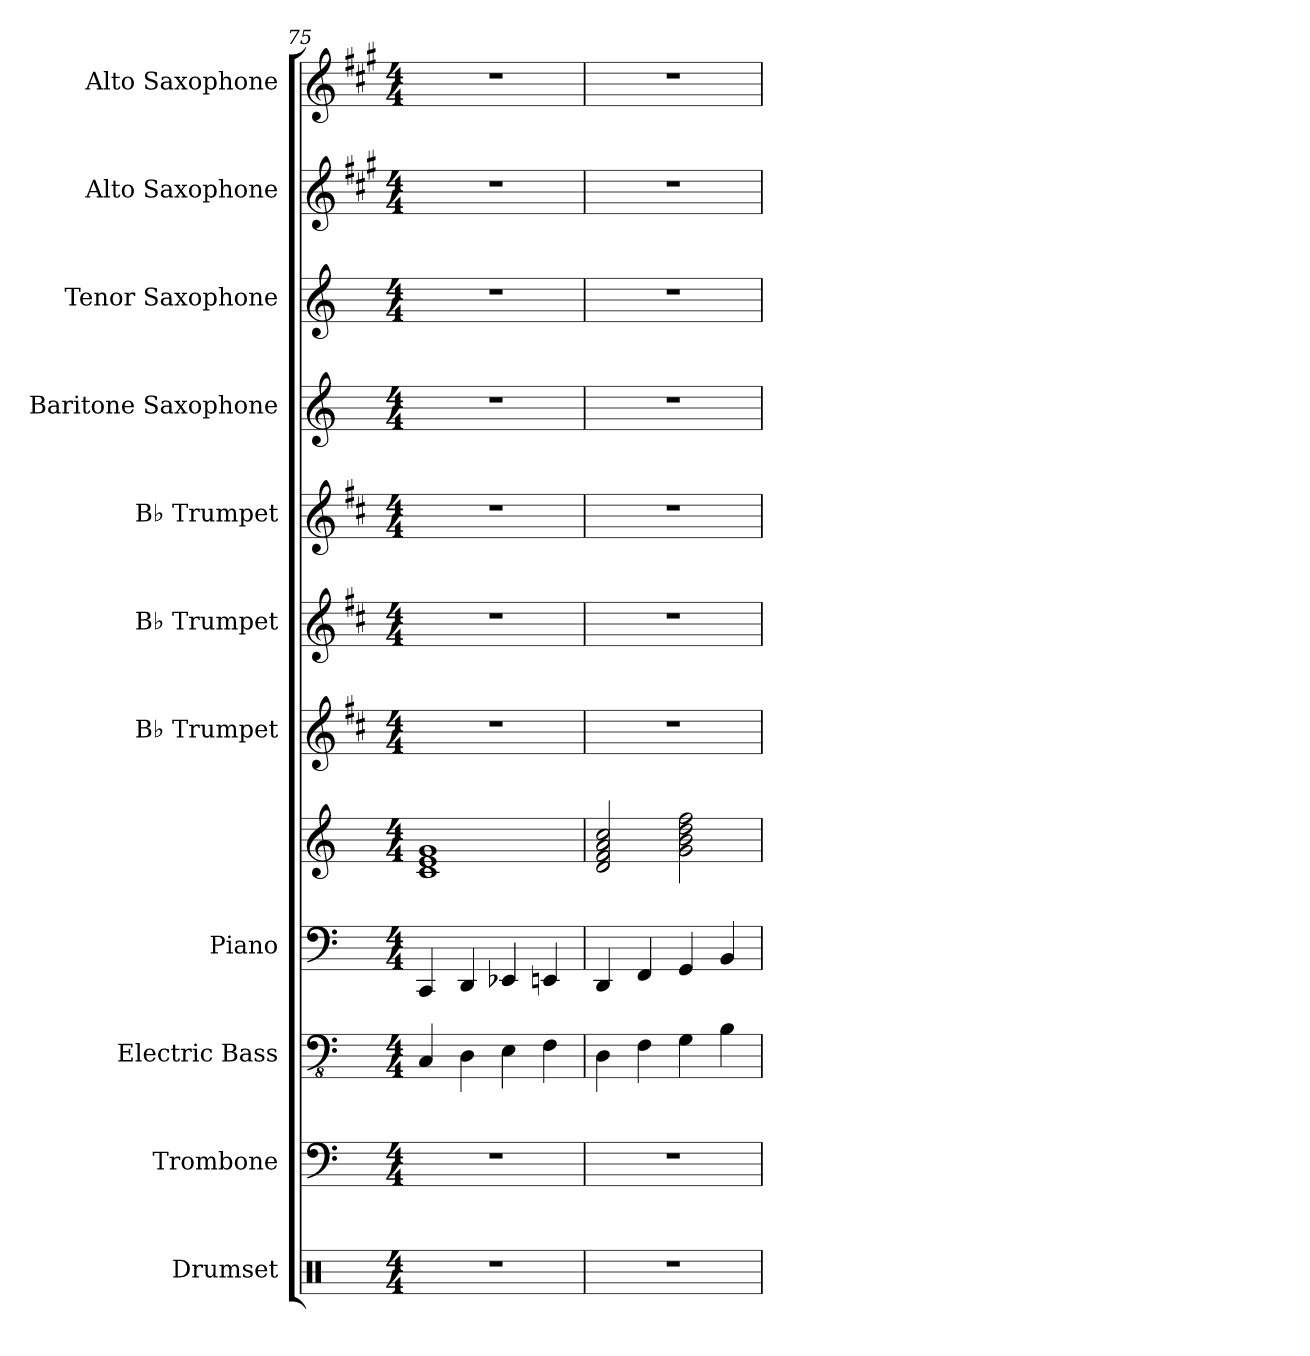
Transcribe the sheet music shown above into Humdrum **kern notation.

**kern	**kern	**kern	**kern	**kern	**kern	**kern	**kern	**kern	**kern	**kern	**kern
*part11	*part10	*part9	*part8	*part8	*part7	*part6	*part5	*part4	*part3	*part2	*part1
*staff12	*staff11	*staff10	*staff9	*staff8	*staff7	*staff6	*staff5	*staff4	*staff3	*staff2	*staff1
*I"Drumset	*I"Trombone	*I"Electric Bass	*I"Piano	*	*I"B♭ Trumpet	*I"B♭ Trumpet	*I"B♭ Trumpet	*I"Baritone Saxophone	*I"Tenor Saxophone	*I"Alto Saxophone	*I"Alto Saxophone
*I'Drs.	*I'Trb.	*I'El. B.	*I'Pno.	*	*I'B♭ Tpt.	*I'B♭ Tpt.	*I'B♭ Tpt.	*I'Bar. Sax.	*I'T. Sax.	*I'A. Sax.	*I'A. Sax.
*clefX	*clefF4	*clefFv4	*clefF4	*clefG2	*clefG2	*clefG2	*clefG2	*clefG2	*clefG2	*clefG2	*clefG2
*	*	*	*	*	*ITrd1c2	*ITrd1c2	*ITrd1c2	*ITrd12c21	*ITrd8c14	*ITrd5c9	*ITrd5c9
*k[]	*k[]	*k[]	*k[]	*k[]	*k[]	*k[]	*k[]	*k[]	*k[]	*k[]	*k[]
*M4/4	*M4/4	*M4/4	*M4/4	*M4/4	*M4/4	*M4/4	*M4/4	*M4/4	*M4/4	*M4/4	*M4/4
=75	=75	=75	=75	=75	=75	=75	=75	=75	=75	=75	=75
1r	1r	4CC/	4CC/	1c 1e 1g	1r	1r	1r	1r	1r	1r	1r
.	.	4DD\	4DD/	.	.	.	.	.	.	.	.
.	.	4EE\	4EE-X/	.	.	.	.	.	.	.	.
.	.	4FF\	4EEn/	.	.	.	.	.	.	.	.
=76	=76	=76	=76	=76	=76	=76	=76	=76	=76	=76	=76
1r	1r	4DD\	4DD/	2d/ 2f/ 2a/ 2cc/	1r	1r	1r	1r	1r	1r	1r
.	.	4FF\	4FF/	.	.	.	.	.	.	.	.
.	.	4GG\	4GG/	2g\ 2b\ 2dd\ 2ff\	.	.	.	.	.	.	.
.	.	4BB\	4BB/	.	.	.	.	.	.	.	.
=	=	=	=	=	=	=	=	=	=	=	=
*-	*-	*-	*-	*-	*-	*-	*-	*-	*-	*-	*-
